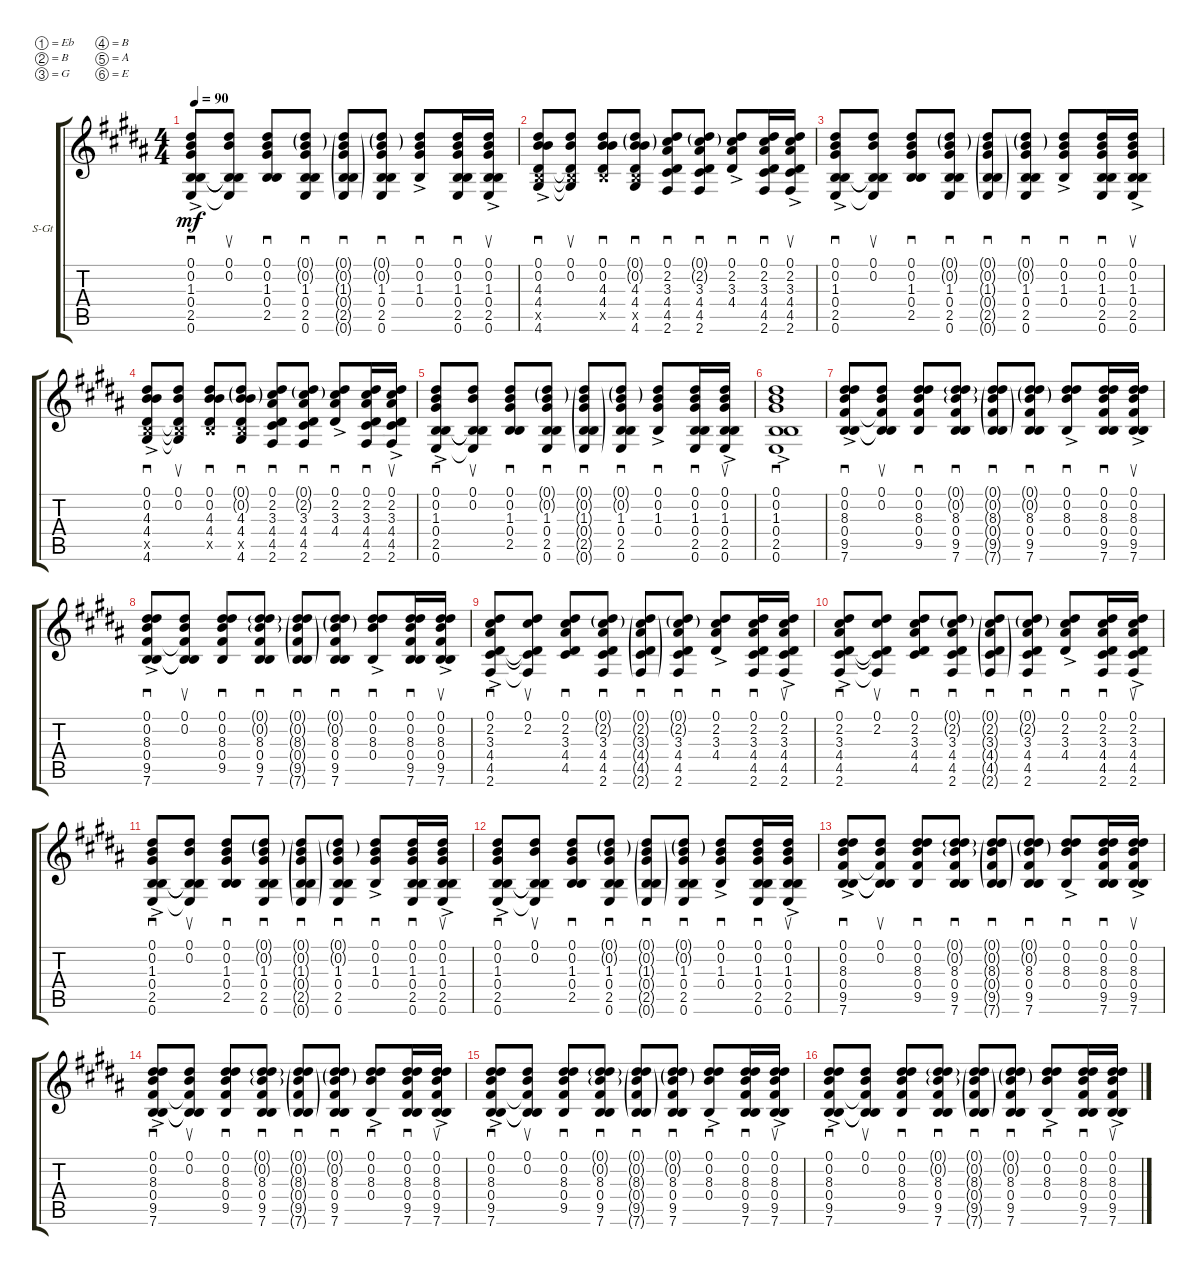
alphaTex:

\defaultSystemsLayout 4
\bracketExtendMode groupsimilarinstruments
\firstSystemTrackNameOrientation horizontal
\otherSystemsTrackNameOrientation horizontal
\track ("Steel Guitar" "S-Gt") {instrument acousticguitarsteel}
\staff {score tabs}
\tuning (Eb4 B3 G3 B2 A2 E2)
\ts (4 4)
\tempo 90
\clef g2
\ks b
(0.6 2.5 0.4 1.3 0.1{ac} 0.2{ac}).8{sd dy mf} (0.6{t} 2.5{t} 0.4{t} 0.2 0.1).8{su} (0.2 0.1 1.3 0.4 2.5).8{sd} (0.1{g} 0.2{g} 1.3 0.4 2.5 0.6).8{sd} (0.6{g} 2.5{g} 0.4{g} 1.3{g} 0.2{g} 0.1{g}).8{sd} (2.5 0.4 1.3 0.2{g} 0.1{g} 0.6).8{sd} (0.4 1.3 0.2 0.1{ac}).8{sd} (0.6 0.1 0.2 1.3 0.4 2.5).16{sd} (0.6 2.5 0.4 1.3 0.2{ac} 0.1{ac}).16{su} |
(4.6 2.5{x} 4.4 4.3 0.1{ac} 0.2{ac}).8{sd} (4.6{t} 2.5{x t} 4.4{t} 0.2 0.1).8{su} (0.2 0.1 4.3 4.4 2.5{x}).8{sd} (0.1{g} 0.2{g} 4.3 4.4 2.5{x} 4.6).8{sd} (2.6 4.5 4.4 3.3 2.2 0.1).8{sd} (4.5 4.4 3.3 2.2{g} 0.1{g} 2.6).8{sd} (4.4 3.3 2.2 0.1{ac}).8{sd} (2.6 0.1 2.2 3.3 4.4 4.5).16{sd} (2.6 4.5 4.4 3.3 2.2{ac} 0.1{ac}).16{su} |
(0.6 2.5 0.4 1.3 0.1{ac} 0.2{ac}).8{sd} (0.6{t} 2.5{t} 0.4{t} 0.2 0.1).8{su} (0.2 0.1 1.3 0.4 2.5).8{sd} (0.1{g} 0.2{g} 1.3 0.4 2.5 0.6).8{sd} (0.6{g} 2.5{g} 0.4{g} 1.3{g} 0.2{g} 0.1{g}).8{sd} (2.5 0.4 1.3 0.2{g} 0.1{g} 0.6).8{sd} (0.4 1.3 0.2 0.1{ac}).8{sd} (0.6 0.1 0.2 1.3 0.4 2.5).16{sd} (0.6 2.5 0.4 1.3 0.2{ac} 0.1{ac}).16{su} |
(4.6 2.5{x} 4.4 4.3 0.1{ac} 0.2{ac}).8{sd} (4.6{t} 2.5{x t} 4.4{t} 0.2 0.1).8{su} (0.2 0.1 4.3 4.4 2.5{x}).8{sd} (0.1{g} 0.2{g} 4.3 4.4 2.5{x} 4.6).8{sd} (2.6 4.5 4.4 3.3 2.2 0.1).8{sd} (4.5 4.4 3.3 2.2{g} 0.1{g} 2.6).8{sd} (4.4 3.3 2.2 0.1{ac}).8{sd} (2.6 0.1 2.2 3.3 4.4 4.5).16{sd} (2.6 4.5 4.4 3.3 2.2{ac} 0.1{ac}).16{su} |
(0.6 2.5 0.4 1.3 0.1{ac} 0.2{ac}).8{sd} (0.6{t} 2.5{t} 0.4{t} 0.2 0.1).8{su} (0.2 0.1 1.3 0.4 2.5).8{sd} (0.1{g} 0.2{g} 1.3 0.4 2.5 0.6).8{sd} (0.6{g} 2.5{g} 0.4{g} 1.3{g} 0.2{g} 0.1{g}).8{sd} (2.5 0.4 1.3 0.2{g} 0.1{g} 0.6).8{sd} (0.4 1.3 0.2 0.1{ac}).8{sd} (0.6 0.1 0.2 1.3 0.4 2.5).16{sd} (0.6 2.5 0.4 1.3 0.2{ac} 0.1{ac}).16{su} |
(0.6 2.5 0.4 1.3 0.1{ac} 0.2{ac}).1{sd} |
(7.6 9.5 0.4 8.3 0.1{ac} 0.2{ac}).8{sd} (7.6{t} 9.5{t} 0.4{t} 0.2 0.1).8{su} (0.2 0.1 8.3 0.4 9.5).8{sd} (0.1{g} 0.2{g} 8.3 0.4 9.5 7.6).8{sd} (7.6{g} 9.5{g} 0.4{g} 8.3{g} 0.2{g} 0.1{g}).8{sd} (9.5 0.4 8.3 0.2{g} 0.1{g} 7.6).8{sd} (0.4 8.3 0.2 0.1{ac}).8{sd} (7.6 0.1 0.2 8.3 0.4 9.5).16{sd} (7.6 9.5 0.4 8.3 0.2{ac} 0.1{ac}).16{su} |
(7.6 9.5 0.4 8.3 0.1{ac} 0.2{ac}).8{sd} (7.6{t} 9.5{t} 0.4{t} 0.2 0.1).8{su} (0.2 0.1 8.3 0.4 9.5).8{sd} (0.1{g} 0.2{g} 8.3 0.4 9.5 7.6).8{sd} (7.6{g} 9.5{g} 0.4{g} 8.3{g} 0.2{g} 0.1{g}).8{sd} (9.5 0.4 8.3 0.2{g} 0.1{g} 7.6).8{sd} (0.4 8.3 0.2 0.1{ac}).8{sd} (7.6 0.1 0.2 8.3 0.4 9.5).16{sd} (7.6 9.5 0.4 8.3 0.2{ac} 0.1{ac}).16{su} |
(2.6 4.5 4.4 3.3 0.1{ac} 2.2{ac}).8{sd} (2.6{t} 4.5{t} 4.4{t} 2.2 0.1).8{su} (2.2 0.1 3.3 4.4 4.5).8{sd} (0.1{g} 2.2{g} 3.3 4.4 4.5 2.6).8{sd} (2.6{g} 4.5{g} 4.4{g} 3.3{g} 2.2{g} 0.1{g}).8{sd} (4.5 4.4 3.3 2.2{g} 0.1{g} 2.6).8{sd} (4.4 3.3 2.2 0.1{ac}).8{sd} (2.6 0.1 2.2 3.3 4.4 4.5).16{sd} (2.6 4.5 4.4 3.3 2.2{ac} 0.1{ac}).16{su} |
(2.6 4.5 4.4 3.3 0.1{ac} 2.2{ac}).8{sd} (2.6{t} 4.5{t} 4.4{t} 2.2 0.1).8{su} (2.2 0.1 3.3 4.4 4.5).8{sd} (0.1{g} 2.2{g} 3.3 4.4 4.5 2.6).8{sd} (2.6{g} 4.5{g} 4.4{g} 3.3{g} 2.2{g} 0.1{g}).8{sd} (4.5 4.4 3.3 2.2{g} 0.1{g} 2.6).8{sd} (4.4 3.3 2.2 0.1{ac}).8{sd} (2.6 0.1 2.2 3.3 4.4 4.5).16{sd} (2.6 4.5 4.4 3.3 2.2{ac} 0.1{ac}).16{su} |
(0.6 2.5 0.4 1.3 0.1{ac} 0.2{ac}).8{sd} (0.6{t} 2.5{t} 0.4{t} 0.2 0.1).8{su} (0.2 0.1 1.3 0.4 2.5).8{sd} (0.1{g} 0.2{g} 1.3 0.4 2.5 0.6).8{sd} (0.6{g} 2.5{g} 0.4{g} 1.3{g} 0.2{g} 0.1{g}).8{sd} (2.5 0.4 1.3 0.2{g} 0.1{g} 0.6).8{sd} (0.4 1.3 0.2 0.1{ac}).8{sd} (0.6 0.1 0.2 1.3 0.4 2.5).16{sd} (0.6 2.5 0.4 1.3 0.2{ac} 0.1{ac}).16{su} |
(0.6 2.5 0.4 1.3 0.1{ac} 0.2{ac}).8{sd} (0.6{t} 2.5{t} 0.4{t} 0.2 0.1).8{su} (0.2 0.1 1.3 0.4 2.5).8{sd} (0.1{g} 0.2{g} 1.3 0.4 2.5 0.6).8{sd} (0.6{g} 2.5{g} 0.4{g} 1.3{g} 0.2{g} 0.1{g}).8{sd} (2.5 0.4 1.3 0.2{g} 0.1{g} 0.6).8{sd} (0.4 1.3 0.2 0.1{ac}).8{sd} (0.6 0.1 0.2 1.3 0.4 2.5).16{sd} (0.6 2.5 0.4 1.3 0.2{ac} 0.1{ac}).16{su} |
(7.6 9.5 0.4 8.3 0.1{ac} 0.2{ac}).8{sd} (7.6{t} 9.5{t} 0.4{t} 0.2 0.1).8{su} (0.2 0.1 8.3 0.4 9.5).8{sd} (0.1{g} 0.2{g} 8.3 0.4 9.5 7.6).8{sd} (7.6{g} 9.5{g} 0.4{g} 8.3{g} 0.2{g} 0.1{g}).8{sd} (9.5 0.4 8.3 0.2{g} 0.1{g} 7.6).8{sd} (0.4 8.3 0.2 0.1{ac}).8{sd} (7.6 0.1 0.2 8.3 0.4 9.5).16{sd} (7.6 9.5 0.4 8.3 0.2{ac} 0.1{ac}).16{su} |
(7.6 9.5 0.4 8.3 0.1{ac} 0.2{ac}).8{sd} (7.6{t} 9.5{t} 0.4{t} 0.2 0.1).8{su} (0.2 0.1 8.3 0.4 9.5).8{sd} (0.1{g} 0.2{g} 8.3 0.4 9.5 7.6).8{sd} (7.6{g} 9.5{g} 0.4{g} 8.3{g} 0.2{g} 0.1{g}).8{sd} (9.5 0.4 8.3 0.2{g} 0.1{g} 7.6).8{sd} (0.4 8.3 0.2 0.1{ac}).8{sd} (7.6 0.1 0.2 8.3 0.4 9.5).16{sd} (7.6 9.5 0.4 8.3 0.2{ac} 0.1{ac}).16{su} |
(7.6 9.5 0.4 8.3 0.1{ac} 0.2{ac}).8{sd} (7.6{t} 9.5{t} 0.4{t} 0.2 0.1).8{su} (0.2 0.1 8.3 0.4 9.5).8{sd} (0.1{g} 0.2{g} 8.3 0.4 9.5 7.6).8{sd} (7.6{g} 9.5{g} 0.4{g} 8.3{g} 0.2{g} 0.1{g}).8{sd} (9.5 0.4 8.3 0.2{g} 0.1{g} 7.6).8{sd} (0.4 8.3 0.2 0.1{ac}).8{sd} (7.6 0.1 0.2 8.3 0.4 9.5).16{sd} (7.6 9.5 0.4 8.3 0.2{ac} 0.1{ac}).16{su} |
(7.6 9.5 0.4 8.3 0.1{ac} 0.2{ac}).8{sd} (7.6{t} 9.5{t} 0.4{t} 0.2 0.1).8{su} (0.2 0.1 8.3 0.4 9.5).8{sd} (0.1{g} 0.2{g} 8.3 0.4 9.5 7.6).8{sd} (7.6{g} 9.5{g} 0.4{g} 8.3{g} 0.2{g} 0.1{g}).8{sd} (9.5 0.4 8.3 0.2{g} 0.1{g} 7.6).8{sd} (0.4 8.3 0.2 0.1{ac}).8{sd} (7.6 0.1 0.2 8.3 0.4 9.5).16{sd} (7.6 9.5 0.4 8.3 0.2{ac} 0.1{ac}).16{su}
